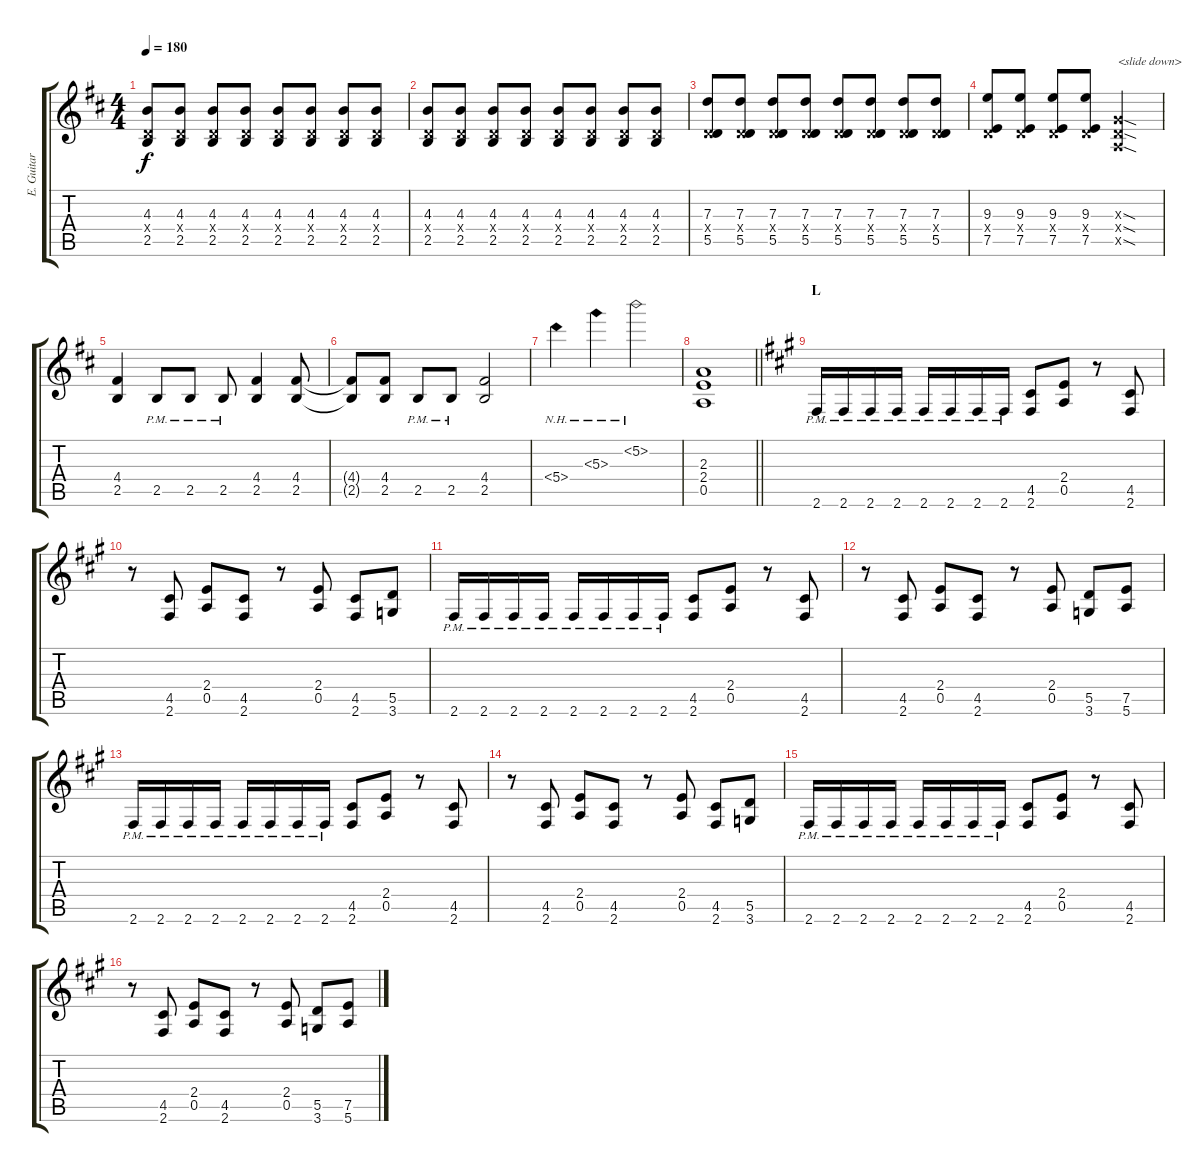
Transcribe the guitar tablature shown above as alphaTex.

\track ("E. Guitar I" "E. Guitar ") {instrument overdrivenguitar}
\staff {score tabs}
\tuning (E4 B3 G3 D3 A2 E2) {hide}
\ts (4 4)
\tempo 180
\clef g2
\ks d
(4.3 0.4{x} 2.5).8{dy f} (4.3 0.4{x} 2.5).8 (4.3 0.4{x} 2.5).8 (4.3 0.4{x} 2.5).8 (4.3 0.4{x} 2.5).8 (4.3 0.4{x} 2.5).8 (4.3 0.4{x} 2.5).8 (4.3 0.4{x} 2.5).8 |
(4.3 0.4{x} 2.5).8 (4.3 0.4{x} 2.5).8 (4.3 0.4{x} 2.5).8 (4.3 0.4{x} 2.5).8 (4.3 0.4{x} 2.5).8 (4.3 0.4{x} 2.5).8 (4.3 0.4{x} 2.5).8 (4.3 0.4{x} 2.5).8 |
(7.3 0.4{x} 5.5).8 (7.3 0.4{x} 5.5).8 (7.3 0.4{x} 5.5).8 (7.3 0.4{x} 5.5).8 (7.3 0.4{x} 5.5).8 (7.3 0.4{x} 5.5).8 (7.3 0.4{x} 5.5).8 (7.3 0.4{x} 5.5).8 |
(9.3 0.4{x} 7.5).8 (9.3 0.4{x} 7.5).8 (9.3 0.4{x} 7.5).8 (9.3 0.4{x} 7.5).8 (0.3{sod x} 0.4{sod x} 0.5{sod x}).2{txt "<slide down>"} |
(4.4 2.5).4 2.5{pm}.8 2.5{pm}.8 2.5{pm}.8 (4.4 2.5).4 (4.4 2.5).8 |
(4.4{t} 2.5{t}).8 (4.4 2.5).8 2.5{pm}.8 2.5{pm}.8 (4.4 2.5).2 |
5.4{nh}.4 5.3{nh}.4 5.2{nh}.2 |
\barLineRight lightlight
(2.3 2.4 0.5).1 |
\section ("" "L")
\ks a
2.6{pm}.16 2.6{pm}.16 2.6{pm}.16 2.6{pm}.16 2.6{pm}.16 2.6{pm}.16 2.6{pm}.16 2.6{pm}.16 (4.5 2.6).8 (2.4 0.5).8 r.8 (4.5 2.6).8 |
r.8 (4.5 2.6).8 (2.4 0.5).8 (4.5 2.6).8 r.8 (2.4 0.5).8 (4.5 2.6).8 (5.5 3.6).8 |
2.6{pm}.16 2.6{pm}.16 2.6{pm}.16 2.6{pm}.16 2.6{pm}.16 2.6{pm}.16 2.6{pm}.16 2.6{pm}.16 (4.5 2.6).8 (2.4 0.5).8 r.8 (4.5 2.6).8 |
r.8 (4.5 2.6).8 (2.4 0.5).8 (4.5 2.6).8 r.8 (2.4 0.5).8 (5.5 3.6).8 (7.5 5.6).8 |
2.6{pm}.16 2.6{pm}.16 2.6{pm}.16 2.6{pm}.16 2.6{pm}.16 2.6{pm}.16 2.6{pm}.16 2.6{pm}.16 (4.5 2.6).8 (2.4 0.5).8 r.8 (4.5 2.6).8 |
r.8 (4.5 2.6).8 (2.4 0.5).8 (4.5 2.6).8 r.8 (2.4 0.5).8 (4.5 2.6).8 (5.5 3.6).8 |
2.6{pm}.16 2.6{pm}.16 2.6{pm}.16 2.6{pm}.16 2.6{pm}.16 2.6{pm}.16 2.6{pm}.16 2.6{pm}.16 (4.5 2.6).8 (2.4 0.5).8 r.8 (4.5 2.6).8 |
r.8 (4.5 2.6).8 (2.4 0.5).8 (4.5 2.6).8 r.8 (2.4 0.5).8 (5.5 3.6).8 (7.5 5.6).8
